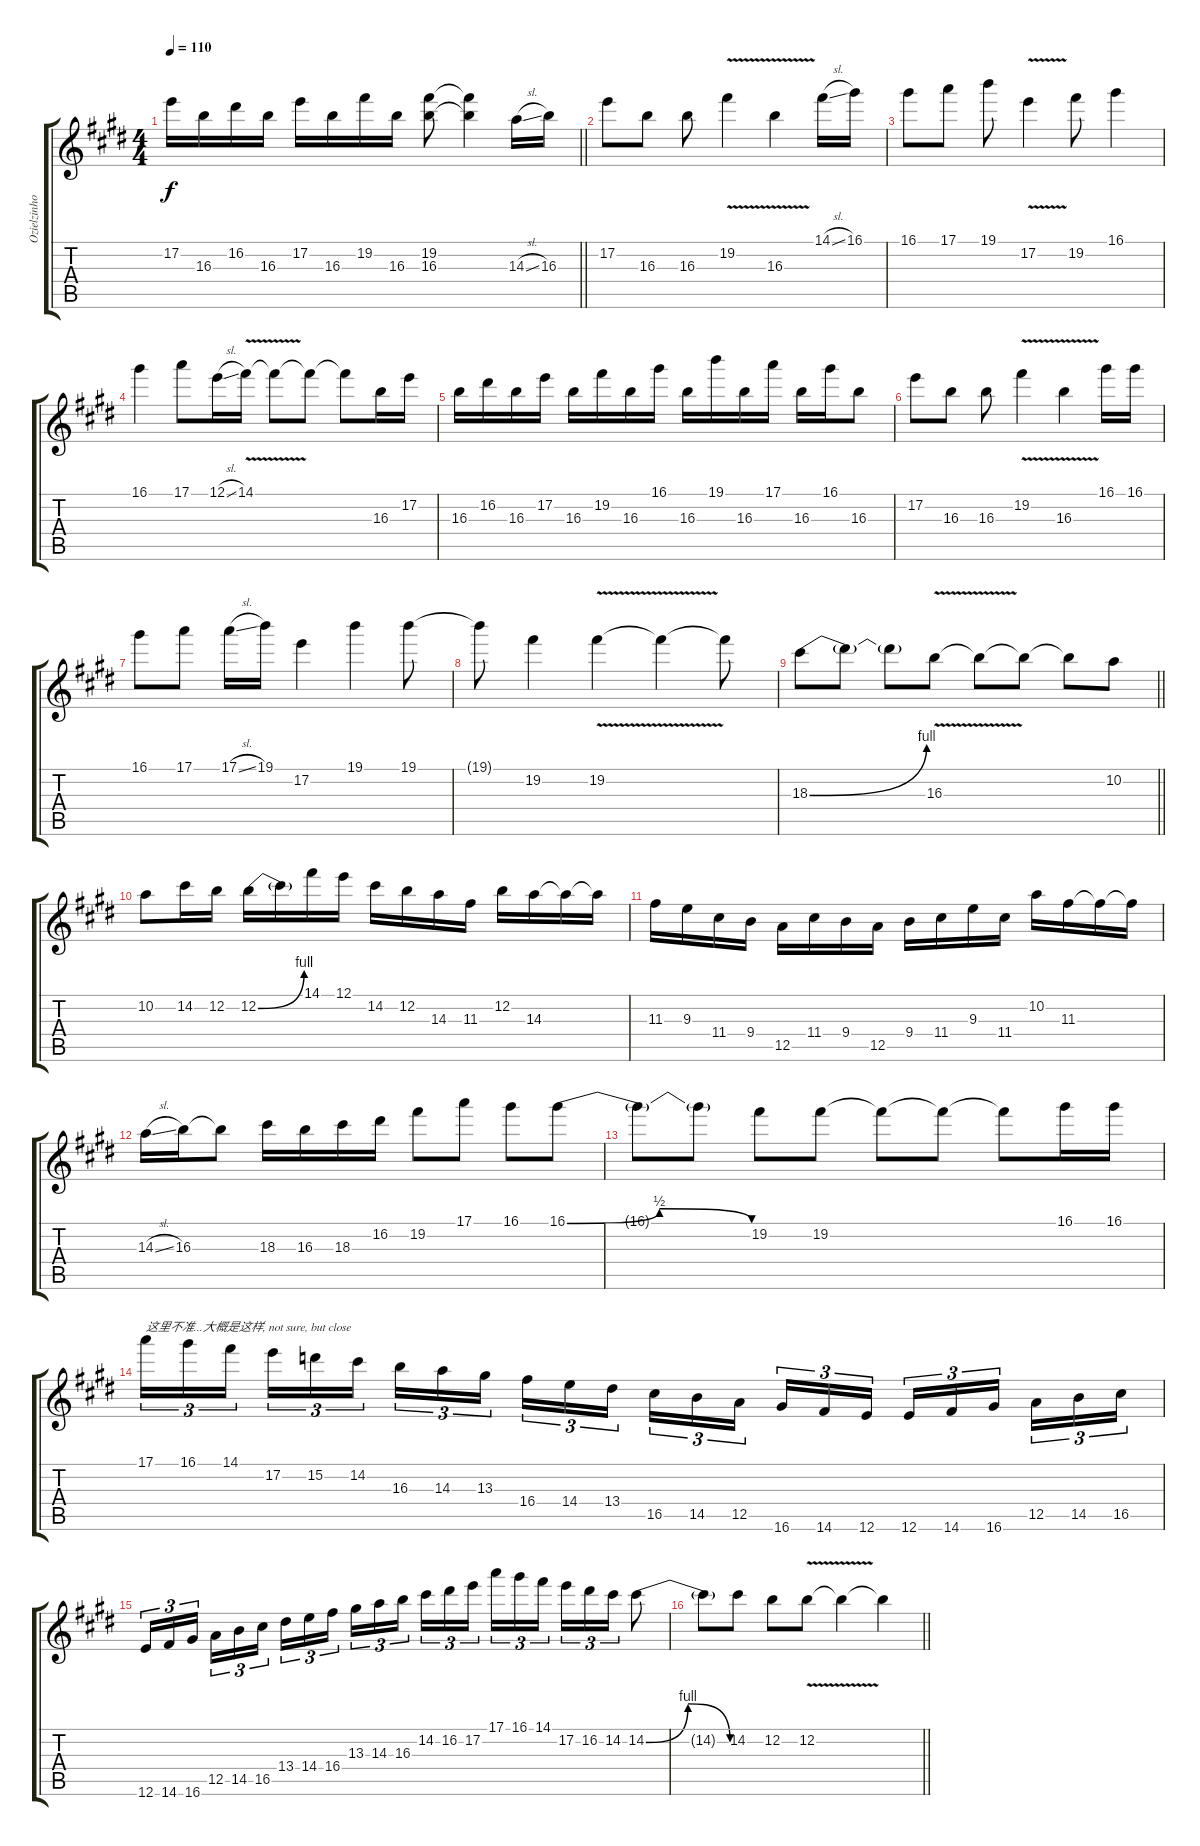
\track ("Ozielzinho" "Ozielzinho") {instrument overdrivenguitar}
\staff {score tabs}
\tuning (E4 B3 G3 D3 A2 E2) {hide}
\ts (4 4)
\tempo 110
\clef g2
\barLineRight lightlight
\ks e
17.2.16{dy f} 16.3.16 16.2.16 16.3.16 17.2.16 16.3.16{txt ""} 19.2.16 16.3.16 (19.2 16.3).8 (19.2{t} 16.3{t}).4 14.3{sl}.16 16.3.16 |
\section ("" "")
17.2.8 16.3.8 16.3.8 19.2{v}.4 16.3{v}.4 14.1{sl}.16 16.1.16 |
16.1.8 17.1.8 19.1.8 17.2{v}.4 19.2.8 16.1.4 |
16.1.4 17.1.8 12.1{sl}.16 14.1{v}.16 14.1{t}.8 14.1{t}.8 14.1{t}.8 16.3.16 17.2.16 |
16.3.16 16.2.16 16.3.16 17.2.16 16.3.16 19.2.16 16.3.16 16.1.16 16.3.16 19.1.16 16.3.16 17.1.16 16.3.16 16.1.16 16.3.8 |
17.2.8 16.3.8 16.3.8 19.2{v}.4 16.3{v}.4 16.1.16 16.1.16 |
16.1.8 17.1.8 17.1{sl}.16 19.1.16 17.2.4 19.1.4 19.1.8 |
19.1{t}.8 19.2.4 19.2{v}.4 19.2{t}.4 19.2{t}.8 |
\barLineRight lightlight
18.3{be (bend 0 0 60 4)}.8 18.3{t}.8 18.3{t}.8 16.3{v}.8 16.3{t}.8 16.3{t}.8 16.3{t}.8 10.2.8 |
\section ("" "")
10.2.8 14.2.16 12.2.16 12.2{be (bend 0 0 60 4)}.16 12.2{t}.16 14.1.16 12.1.16 14.2.16 12.2.16 14.3.16 11.3.16 12.2.16 14.3.16 14.3{t}.16 14.3{t}.16 |
11.3.16 9.3.16 11.4.16 9.4.16 12.5.16 11.4.16 9.4.16 12.5.16 9.4.16 11.4.16 9.3.16 11.4.16 10.2.16 11.3.16 11.3{t}.16 11.3{t}.16 |
14.3{sl}.16 16.3.16 16.3{t}.8 18.3.16 16.3.16 18.3.16 16.2.16 19.2.8 17.1.8 16.1.8 16.1{be (bendrelease 0 0 15 2 40 2 60 0)}.8 |
16.1{t}.8 16.1{t}.8 19.2.8 19.2.8 19.2{t}.8 19.2{t}.8 19.2{t}.8 16.1.16 16.1.16 |
17.1.16{tu (3 2) txt "这里不准...大概是这样, not sure, but close"} 16.1.16{tu (3 2)} 14.1.16{tu (3 2) beam splitsecondary} 17.2.16{tu (3 2)} 15.2.16{tu (3 2)} 14.2.16{tu (3 2)} 16.3.16{tu (3 2)} 14.3.16{tu (3 2)} 13.3.16{tu (3 2) beam splitsecondary} 16.4.16{tu (3 2)} 14.4.16{tu (3 2)} 13.4.16{tu (3 2)} 16.5.16{tu (3 2)} 14.5.16{tu (3 2)} 12.5.16{tu (3 2) beam splitsecondary} 16.6.16{tu (3 2)} 14.6.16{tu (3 2)} 12.6.16{tu (3 2)} 12.6.16{tu (3 2)} 14.6.16{tu (3 2)} 16.6.16{tu (3 2) beam splitsecondary} 12.5.16{tu (3 2)} 14.5.16{tu (3 2)} 16.5.16{tu (3 2)} |
12.6.16{tu (3 2)} 14.6.16{tu (3 2)} 16.6.16{tu (3 2) beam splitsecondary} 12.5.16{tu (3 2)} 14.5.16{tu (3 2)} 16.5.16{tu (3 2)} 13.4.16{tu (3 2)} 14.4.16{tu (3 2)} 16.4.16{tu (3 2) beam splitsecondary} 13.3.16{tu (3 2)} 14.3.16{tu (3 2)} 16.3.16{tu (3 2)} 14.2.16{tu (3 2)} 16.2.16{tu (3 2)} 17.2.16{tu (3 2) beam splitsecondary} 17.1.16{tu (3 2)} 16.1.16{tu (3 2)} 14.1.16{tu (3 2)} 17.2.16{tu (3 2)} 16.2.16{tu (3 2)} 14.2.16{tu (3 2)} 14.2{be (bendrelease 0 0 15 4 35 4 60 0)}.8 |
\barLineRight lightlight
14.2{t}.8 14.2.8 12.2.8 12.2{v}.8 12.2{t}.4 12.2{t}.4
